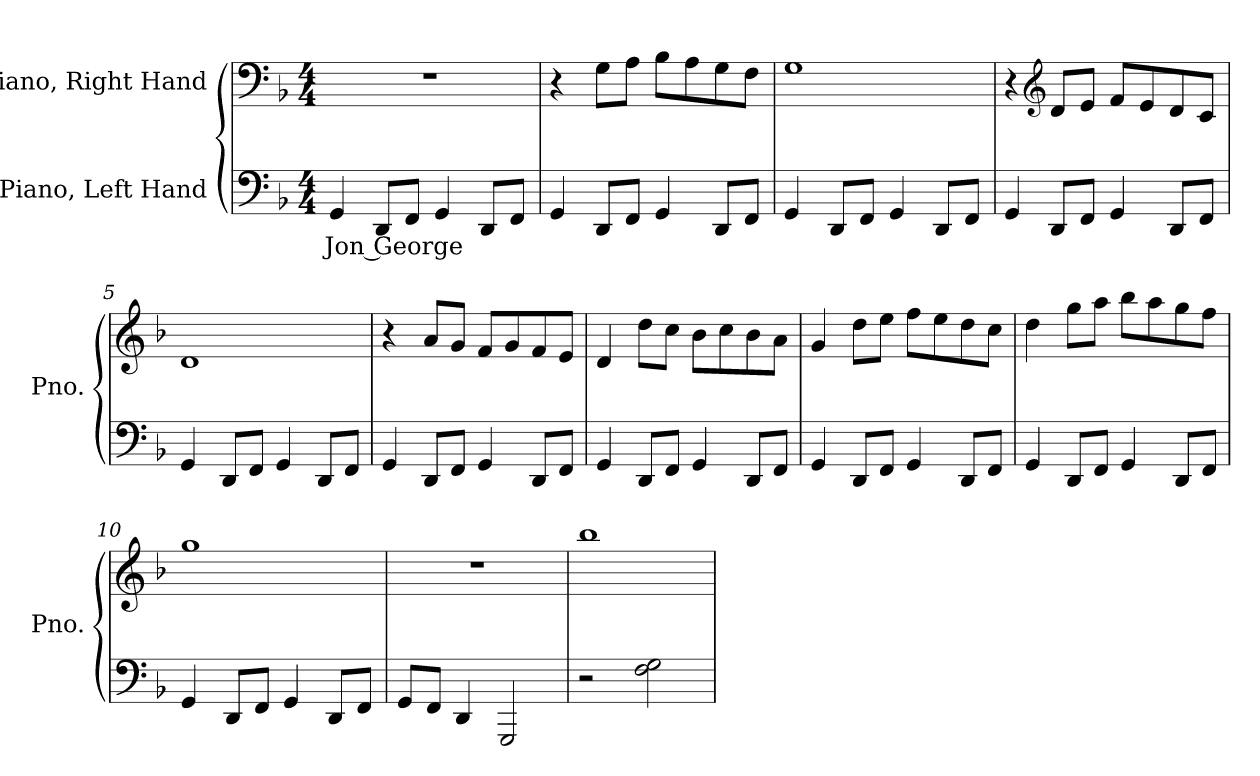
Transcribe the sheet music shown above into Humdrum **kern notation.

**kern	**text	**kern
*part2	*part2	*part1
*staff2	*staff2	*staff1
*I"Piano, Left Hand	*	*I"Piano, Right Hand
*I'Pno.	*	*I'Pno.
*clefF4	*	*clefF4
*k[b-]	*	*k[b-]
*M4/4	*	*M4/4
*MM100	*	*MM100
=1	=1	=1
!	!LO:LY:b	!
4GG/	Jon George	1r
8DD/L	.	.
8FF/J	.	.
4GG/	.	.
8DD/L	.	.
8FF/J	.	.
=2	=2	=2
4GG/	.	4r
8DD/L	.	8G\L
8FF/J	.	8A\J
4GG/	.	8B-\L
.	.	8A\
8DD/L	.	8G\
8FF/J	.	8F\J
=3	=3	=3
4GG/	.	1G
8DD/L	.	.
8FF/J	.	.
4GG/	.	.
8DD/L	.	.
8FF/J	.	.
=4	=4	=4
4GG/	.	4r
*	*	*clefG2
8DD/L	.	8d/L
8FF/J	.	8e/J
4GG/	.	8f/L
.	.	8e/
8DD/L	.	8d/
8FF/J	.	8c/J
!!LO:LB:g=z
=5	=5	=5
4GG/	.	1d
8DD/L	.	.
8FF/J	.	.
4GG/	.	.
8DD/L	.	.
8FF/J	.	.
=6	=6	=6
4GG/	.	4r
8DD/L	.	8a/L
8FF/J	.	8g/J
4GG/	.	8f/L
.	.	8g/
8DD/L	.	8f/
8FF/J	.	8e/J
=7	=7	=7
4GG/	.	4d/
8DD/L	.	8dd\L
8FF/J	.	8cc\J
4GG/	.	8b-\L
.	.	8cc\
8DD/L	.	8b-\
8FF/J	.	8a\J
=8	=8	=8
4GG/	.	4g/
8DD/L	.	8dd\L
8FF/J	.	8ee\J
4GG/	.	8ff\L
.	.	8ee\
8DD/L	.	8dd\
8FF/J	.	8cc\J
=9	=9	=9
4GG/	.	4dd\
8DD/L	.	8gg\L
8FF/J	.	8aa\J
4GG/	.	8bb-\L
.	.	8aa\
8DD/L	.	8gg\
8FF/J	.	8ff\J
!!LO:LB:g=z
=10	=10	=10
4GG/	.	1gg
8DD/L	.	.
8FF/J	.	.
4GG/	.	.
8DD/L	.	.
8FF/J	.	.
=11	=11	=11
8GG/L	.	1r
8FF/J	.	.
4DD/	.	.
2GGG/	.	.
=12	=12	=12
2r	.	1bb-
2F\ 2G\	.	.
=	=	=
*-	*-	*-
